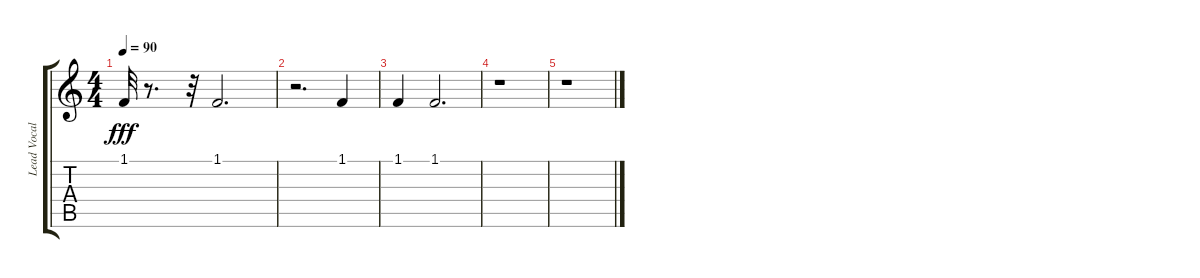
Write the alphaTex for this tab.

\track ("Lead Vocal" "Lead Vocal") {instrument lead3calliope}
\staff {score tabs}
\tuning (E4 B3 G3 D3 A2 E2) {hide}
\ts (4 4)
\tempo 90
\clef g2
\ks c
1.1.32{dy fff} r.8{d} r.32 1.1.2{d} |
r.2{d} 1.1.4 |
1.1.4 1.1.2{d} |
r.1 |
r.1
